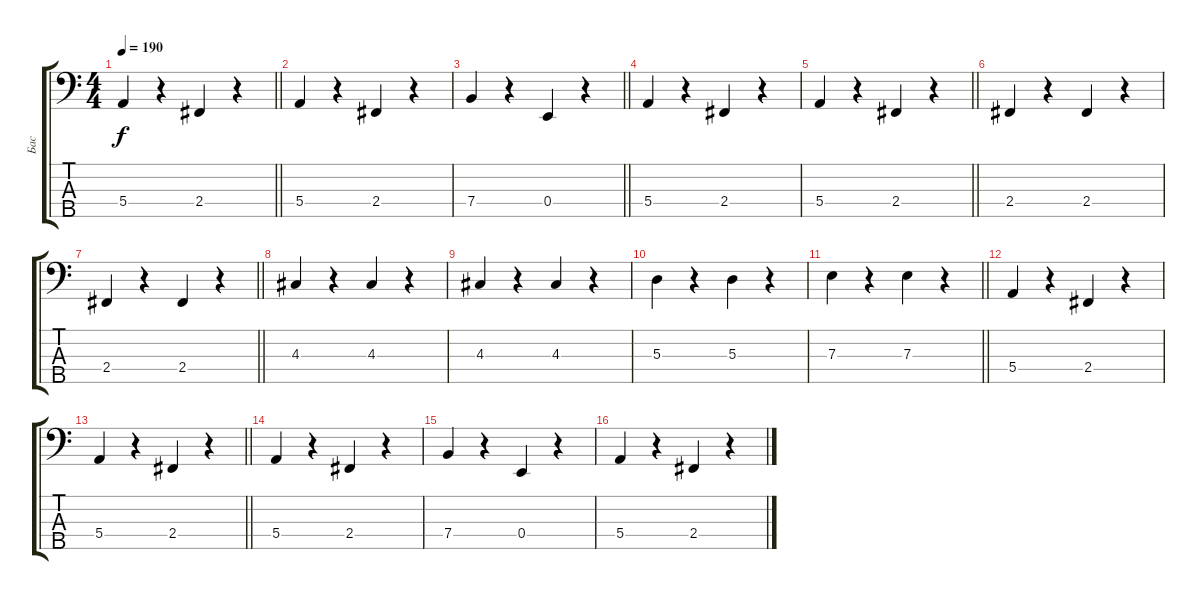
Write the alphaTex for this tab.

\track ("Бас" "Бас") {instrument electricbassfinger}
\staff {score tabs}
\tuning (G2 D2 A1 E1 B0) {hide}
\ts (4 4)
\tempo 190
\clef f4
\barLineRight lightlight
\ks c
5.4.4{dy f} r.4 2.4.4 r.4 |
5.4.4 r.4 2.4.4 r.4 |
\barLineRight lightlight
7.4.4 r.4 0.4.4 r.4 |
5.4.4 r.4 2.4.4 r.4 |
\barLineRight lightlight
5.4.4 r.4 2.4.4 r.4 |
\section ("" " ")
2.4.4 r.4 2.4.4 r.4 |
\barLineRight lightlight
2.4.4 r.4 2.4.4 r.4 |
4.3.4 r.4 4.3.4 r.4 |
4.3.4 r.4 4.3.4 r.4 |
5.3.4 r.4 5.3.4 r.4 |
\barLineRight lightlight
7.3.4 r.4 7.3.4 r.4 |
\section ("" " ")
5.4.4 r.4 2.4.4 r.4 |
\barLineRight lightlight
5.4.4 r.4 2.4.4 r.4 |
\section ("" " ")
5.4.4 r.4 2.4.4 r.4 |
7.4.4 r.4 0.4.4 r.4 |
5.4.4 r.4 2.4.4 r.4
